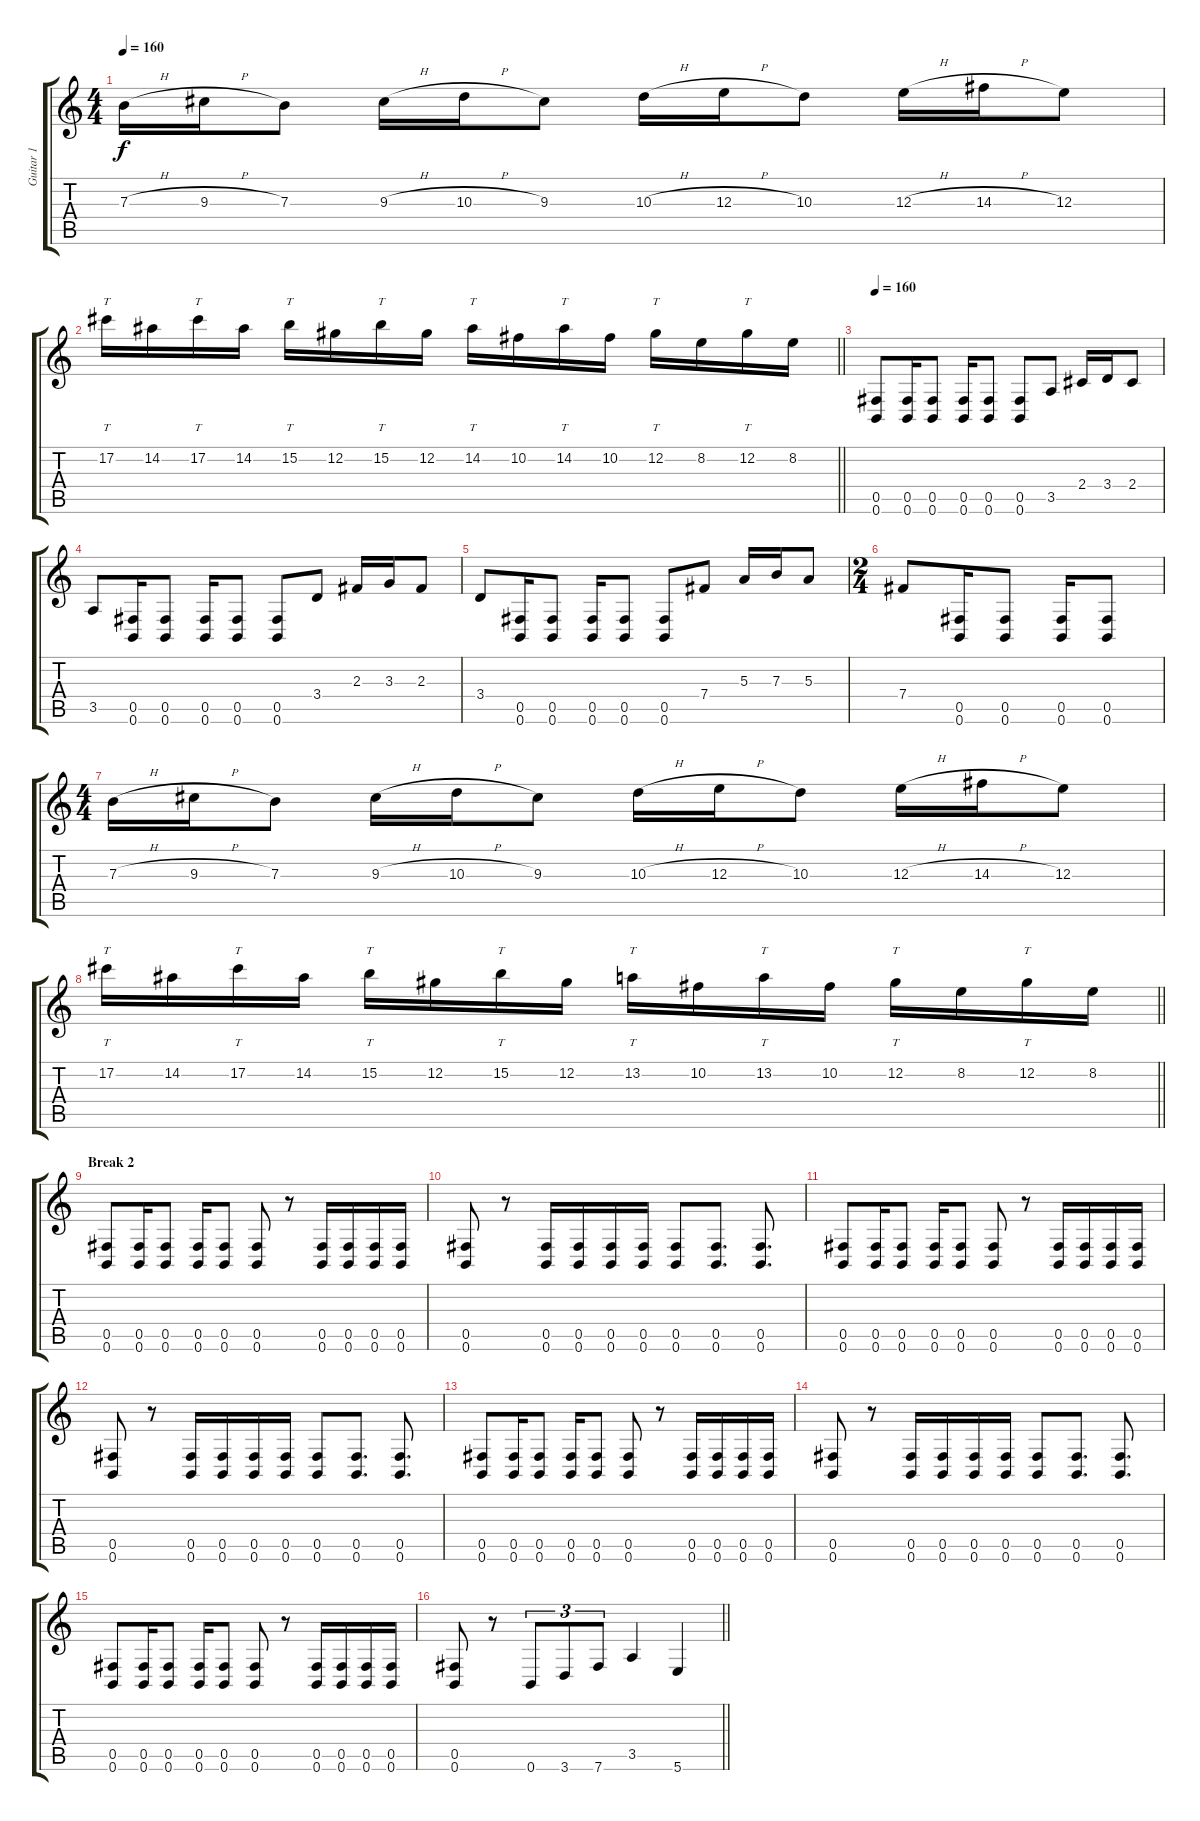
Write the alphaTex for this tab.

\track ("Guitar 1" "Guitar 1") {instrument distortionguitar}
\staff {score tabs}
\tuning (Db4 Ab3 E3 B2 Gb2 B1) {hide}
\ts (4 4)
\tempo 160
\clef g2
\ks c
7.3{h}.16{dy f} 9.3{h}.16 7.3.8 9.3{h}.16 10.3{h}.16 9.3.8 10.3{h}.16 12.3{h}.16 10.3.8 12.3{h}.16 14.3{h}.16 12.3.8 |
\barLineRight lightlight
17.2.16{tt} 14.2.16 17.2.16{tt} 14.2.16 15.2.16{tt} 12.2.16 15.2.16{tt} 12.2.16 14.2.16{tt} 10.2.16 14.2.16{tt} 10.2.16 12.2.16{tt} 8.2.16 12.2.16{tt} 8.2.16 |
\tempo 160
(0.5 0.6).8 (0.5 0.6).16 (0.5 0.6).8 (0.5 0.6).16 (0.5 0.6).8 (0.5 0.6).8 3.5.8 2.4.16 3.4.16 2.4.8 |
3.5.8 (0.5 0.6).16 (0.5 0.6).8 (0.5 0.6).16 (0.5 0.6).8 (0.5 0.6).8 3.4.8 2.3.16 3.3.16 2.3.8 |
3.4.8 (0.5 0.6).16 (0.5 0.6).8 (0.5 0.6).16 (0.5 0.6).8 (0.5 0.6).8 7.4.8 5.3.16 7.3.16 5.3.8 |
\ts (2 4)
7.4.8 (0.5 0.6).16 (0.5 0.6).8 (0.5 0.6).16 (0.5 0.6).8 |
\ts (4 4)
7.3{h}.16 9.3{h}.16 7.3.8 9.3{h}.16 10.3{h}.16 9.3.8 10.3{h}.16 12.3{h}.16 10.3.8 12.3{h}.16 14.3{h}.16 12.3.8 |
\barLineRight lightlight
17.2.16{tt} 14.2.16 17.2.16{tt} 14.2.16 15.2.16{tt} 12.2.16 15.2.16{tt} 12.2.16 13.2.16{tt} 10.2.16 13.2.16{tt} 10.2.16 12.2.16{tt} 8.2.16 12.2.16{tt} 8.2.16 |
\section ("" "Break 2")
(0.5 0.6).8 (0.5 0.6).16 (0.5 0.6).8 (0.5 0.6).16 (0.5 0.6).8 (0.5 0.6).8 r.8 (0.5 0.6).16 (0.5 0.6).16 (0.5 0.6).16 (0.5 0.6).16 |
(0.5 0.6).8 r.8 (0.5 0.6).16 (0.5 0.6).16 (0.5 0.6).16 (0.5 0.6).16 (0.5 0.6).8 (0.5 0.6).8{d} (0.5 0.6).8{d} |
(0.5 0.6).8 (0.5 0.6).16 (0.5 0.6).8 (0.5 0.6).16 (0.5 0.6).8 (0.5 0.6).8 r.8 (0.5 0.6).16 (0.5 0.6).16 (0.5 0.6).16 (0.5 0.6).16 |
(0.5 0.6).8 r.8 (0.5 0.6).16 (0.5 0.6).16 (0.5 0.6).16 (0.5 0.6).16 (0.5 0.6).8 (0.5 0.6).8{d} (0.5 0.6).8{d} |
(0.5 0.6).8 (0.5 0.6).16 (0.5 0.6).8 (0.5 0.6).16 (0.5 0.6).8 (0.5 0.6).8 r.8 (0.5 0.6).16 (0.5 0.6).16 (0.5 0.6).16 (0.5 0.6).16 |
(0.5 0.6).8 r.8 (0.5 0.6).16 (0.5 0.6).16 (0.5 0.6).16 (0.5 0.6).16 (0.5 0.6).8 (0.5 0.6).8{d} (0.5 0.6).8{d} |
(0.5 0.6).8 (0.5 0.6).16 (0.5 0.6).8 (0.5 0.6).16 (0.5 0.6).8 (0.5 0.6).8 r.8 (0.5 0.6).16 (0.5 0.6).16 (0.5 0.6).16 (0.5 0.6).16 |
\barLineRight lightlight
(0.5 0.6).8 r.8 0.6.8{tu (3 2)} 3.6.8{tu (3 2)} 7.6.8{tu (3 2)} 3.5.4 5.6.4
